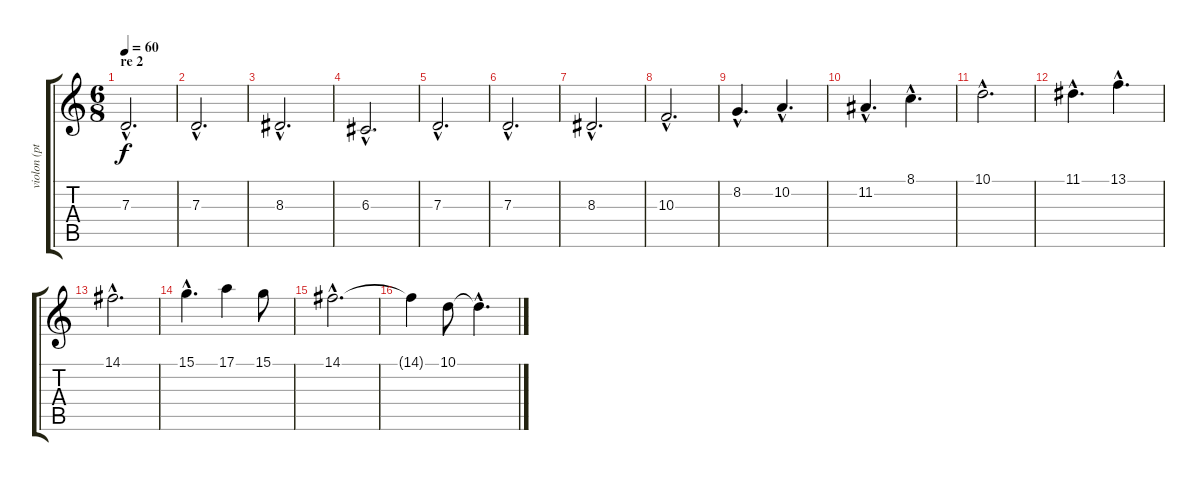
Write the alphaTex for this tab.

\track ("violon (ptit solo)" "violon (pt") {instrument violin}
\staff {score tabs}
\tuning (E4 B3 G3 D3 A2 E2) {hide}
\ts (6 8)
\section ("" "re 2")
\tempo 60
\clef g2
\ks c
7.3{hac}.2{d dy f volume 8} |
7.3{hac}.2{d} |
8.3{hac}.2{d} |
6.3{hac}.2{d} |
7.3{hac}.2{d} |
7.3{hac}.2{d} |
8.3{hac}.2{d} |
10.3{hac}.2{d} |
8.2{hac}.4{d volume 13} 10.2{hac}.4{d} |
11.2{hac}.4{d} 8.1{hac}.4{d} |
10.1{hac}.2{d} |
11.1{hac}.4{d} 13.1{hac}.4{d} |
14.1{hac}.2{d} |
15.1{hac}.4{d} 17.1.4 15.1.8 |
14.1{hac}.2{d} |
14.1{t}.4 10.1.8 10.1{hac t}.4{d}
